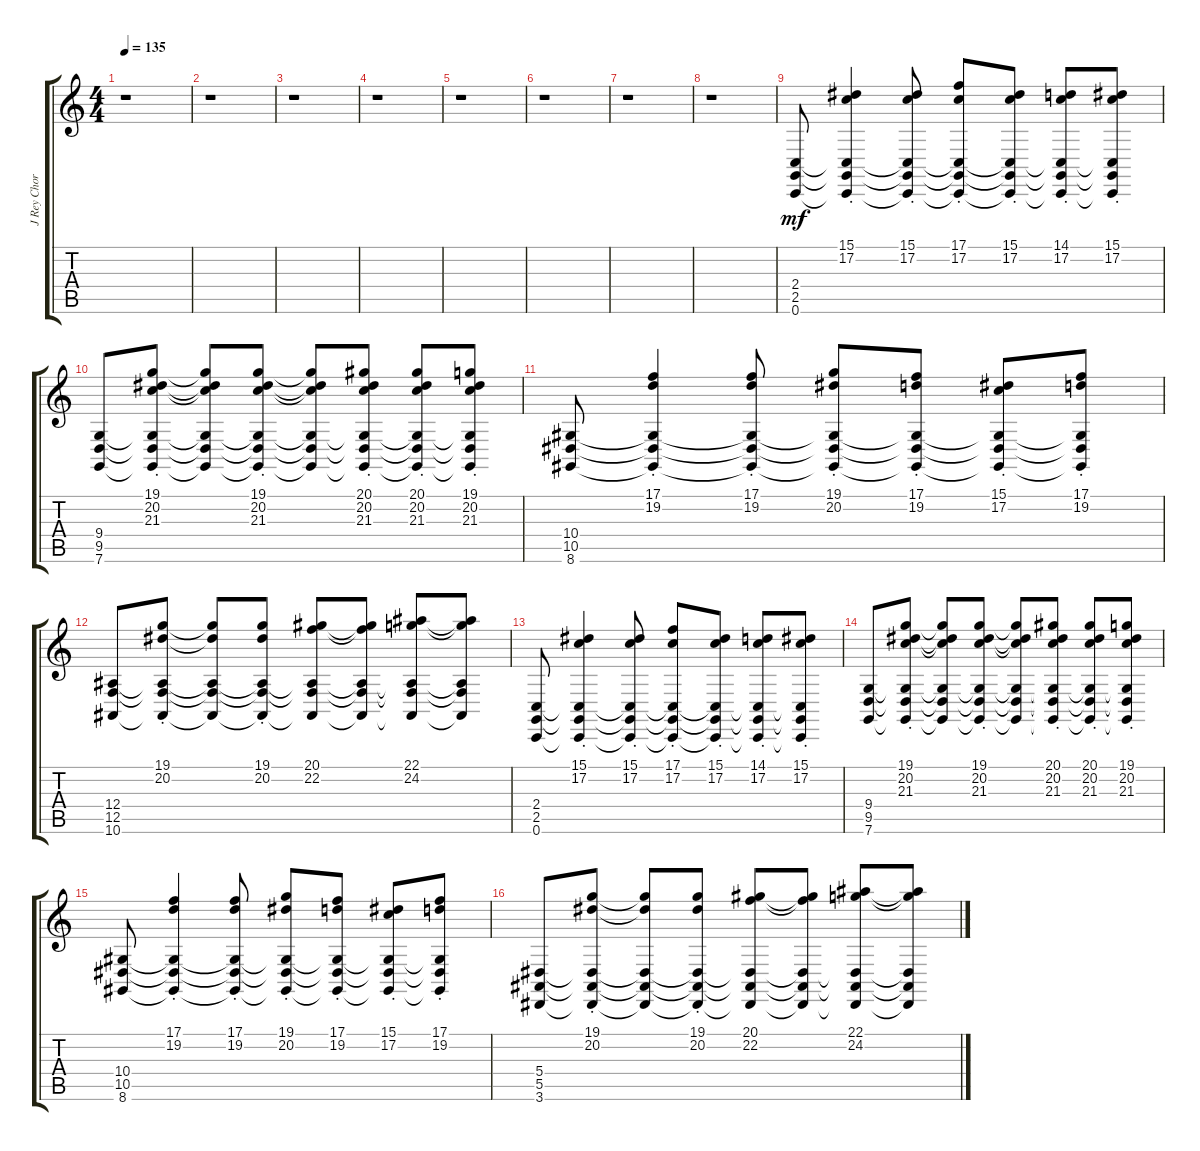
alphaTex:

\track ("J Rey Chorus" "J Rey Chor") {instrument choiraahs}
\staff {score tabs}
\tuning (C4 G3 Eb3 Bb2 F2 C2) {hide}
\ts (4 4)
\tempo 135
\clef g2
\ks c
r.1{dy mf} |
r.1 |
r.1 |
r.1 |
r.1 |
r.1 |
r.1 |
r.1 |
(2.4 2.5 0.6).8 (15.1{st} 17.2{st} 2.4{t} 2.5{t} 0.6{t}).4 (15.1{st} 17.2{st} 2.4{t} 2.5{t} 0.6{t}).8 (17.1{st} 17.2{st} 2.4{t} 2.5{t} 0.6{t}).8 (15.1{st} 17.2{st} 2.4{t} 2.5{t} 0.6{t}).8 (14.1{st} 17.2{st} 2.4{t} 2.5{t} 0.6{t}).8 (15.1{st} 17.2{st} 2.4{t} 2.5{t} 0.6{t}).8 |
(9.4 9.5 7.6).8 (19.1{st} 20.2{st} 21.3{st} 9.4{t} 9.5{t} 7.6{t}).8 (19.1{t} 20.2{t} 21.3{t} 9.4{t} 9.5{t} 7.6{t}).8 (19.1{st} 20.2{st} 21.3{st} 9.4{t} 9.5{t} 7.6{t}).8 (19.1{t} 20.2{t} 21.3{t} 9.4{t} 9.5{t} 7.6{t}).8 (20.1{st} 20.2{st} 21.3{st} 9.4{t} 9.5{t} 7.6{t}).8 (20.1{st} 20.2{st} 21.3{st} 9.4{t} 9.5{t} 7.6{t}).8 (19.1{st} 20.2{st} 21.3{st} 9.4{t} 9.5{t} 7.6{t}).8 |
(10.4 10.5 8.6).8 (17.1{st} 19.2{st} 10.4{t} 10.5{t} 8.6{t}).4 (17.1{st} 19.2{st} 10.4{t} 10.5{t} 8.6{t}).8 (19.1{st} 20.2{st} 10.4{t} 10.5{t} 8.6{t}).8 (17.1{st} 19.2{st} 10.4{t} 10.5{t} 8.6{t}).8 (15.1{st} 17.2{st} 10.4{t} 10.5{t} 8.6{t}).8 (17.1{st} 19.2{st} 10.4{t} 10.5{t} 8.6{t}).8 |
(12.4 12.5 10.6).8 (19.1{st} 20.2{st} 12.4{t} 12.5{t} 10.6{t}).8 (19.1{t} 20.2{t} 12.4{t} 12.5{t} 10.6{t}).8 (19.1{st} 20.2{st} 12.4{t} 12.5{t} 10.6{t}).8 (20.1 22.2 12.4{t} 12.5{t} 10.6{t}).8 (20.1{t} 22.2{t} 12.4{t} 12.5{t} 10.6{t}).8 (22.1 24.2 12.4{t} 12.5{t} 10.6{t}).8 (22.1{t} 24.2{t} 12.4{t} 12.5{t} 10.6{t}).8 |
(2.4 2.5 0.6).8 (15.1{st} 17.2{st} 2.4{t} 2.5{t} 0.6{t}).4 (15.1{st} 17.2{st} 2.4{t} 2.5{t} 0.6{t}).8 (17.1{st} 17.2{st} 2.4{t} 2.5{t} 0.6{t}).8 (15.1{st} 17.2{st} 2.4{t} 2.5{t} 0.6{t}).8 (14.1{st} 17.2{st} 2.4{t} 2.5{t} 0.6{t}).8 (15.1{st} 17.2{st} 2.4{t} 2.5{t} 0.6{t}).8 |
(9.4 9.5 7.6).8 (19.1{st} 20.2{st} 21.3{st} 9.4{t} 9.5{t} 7.6{t}).8 (19.1{t} 20.2{t} 21.3{t} 9.4{t} 9.5{t} 7.6{t}).8 (19.1{st} 20.2{st} 21.3{st} 9.4{t} 9.5{t} 7.6{t}).8 (19.1{t} 20.2{t} 21.3{t} 9.4{t} 9.5{t} 7.6{t}).8 (20.1{st} 20.2{st} 21.3{st} 9.4{t} 9.5{t} 7.6{t}).8 (20.1{st} 20.2{st} 21.3{st} 9.4{t} 9.5{t} 7.6{t}).8 (19.1{st} 20.2{st} 21.3{st} 9.4{t} 9.5{t} 7.6{t}).8 |
(10.4 10.5 8.6).8 (17.1{st} 19.2{st} 10.4{t} 10.5{t} 8.6{t}).4 (17.1{st} 19.2{st} 10.4{t} 10.5{t} 8.6{t}).8 (19.1{st} 20.2{st} 10.4{t} 10.5{t} 8.6{t}).8 (17.1{st} 19.2{st} 10.4{t} 10.5{t} 8.6{t}).8 (15.1{st} 17.2{st} 10.4{t} 10.5{t} 8.6{t}).8 (17.1{st} 19.2{st} 10.4{t} 10.5{t} 8.6{t}).8 |
(5.4 5.5 3.6).8 (19.1{st} 20.2{st} 5.4{t} 5.5{t} 3.6{t}).8 (19.1{t} 20.2{t} 5.4{t} 5.5{t} 3.6{t}).8 (19.1{st} 20.2{st} 5.4{t} 5.5{t} 3.6{t}).8 (20.1 22.2 5.4{t} 5.5{t} 3.6{t}).8 (20.1{t} 22.2{t} 5.4{t} 5.5{t} 3.6{t}).8 (22.1 24.2 5.4{t} 5.5{t} 3.6{t}).8 (22.1{t} 24.2{t} 5.4{t} 5.5{t} 3.6{t}).8
